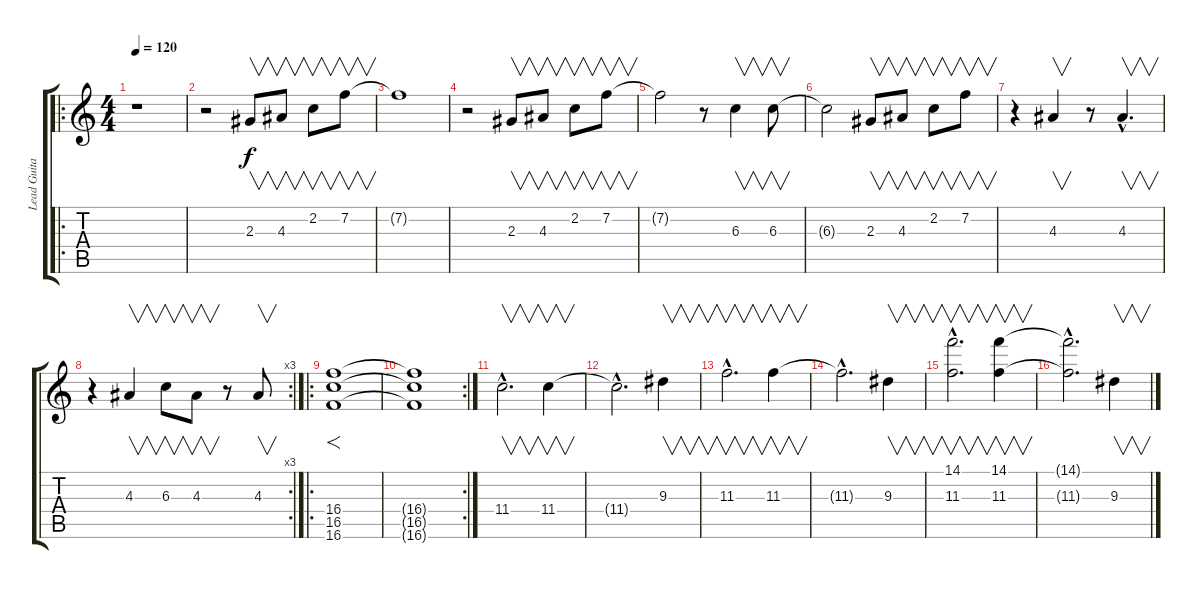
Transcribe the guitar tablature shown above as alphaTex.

\track ("Lead Guitar" "Lead Guita") {instrument distortionguitar}
\staff {score tabs}
\tuning (Eb4 Bb3 Gb3 Db3 Ab2 Db2) {hide}
\ro
\ts (4 4)
\tempo 120
\clef g2
\ks c
r.1{dy f instrument distortionguitar} |
r.2 2.3.8{v} 4.3.8{v} 2.2.8{v} 7.2.8{v} |
7.2{t}.1 |
r.2 2.3.8{v} 4.3.8{v} 2.2.8{v} 7.2.8{v} |
7.2{t}.2 r.8 6.3.4{v} 6.3.8{v} |
6.3{t}.2 2.3.8{v} 4.3.8{v} 2.2.8{v} 7.2.8{v} |
r.4 4.3.4{v} r.8 4.3{hac}.4{v d} |
\rc 3
r.4 4.3.4{v} 6.3.8{v} 4.3.8{v} r.8 4.3.8{v} |
\ro
(16.4 16.5 16.6).1{f} |
\rc 2
(16.4{t} 16.5{t} 16.6{t}).1 |
11.4{hac}.2{v d} 11.4.4{v} |
11.4{hac t}.2{d} 9.3.4{v} |
11.3{hac}.2{v d} 11.3.4{v} |
11.3{hac t}.2{d} 9.3.4{v} |
(14.1{hac} 11.3{hac}).2{v d} (14.1 11.3).4{v} |
(14.1{hac t} 11.3{hac t}).2{d} 9.3.4{v}
